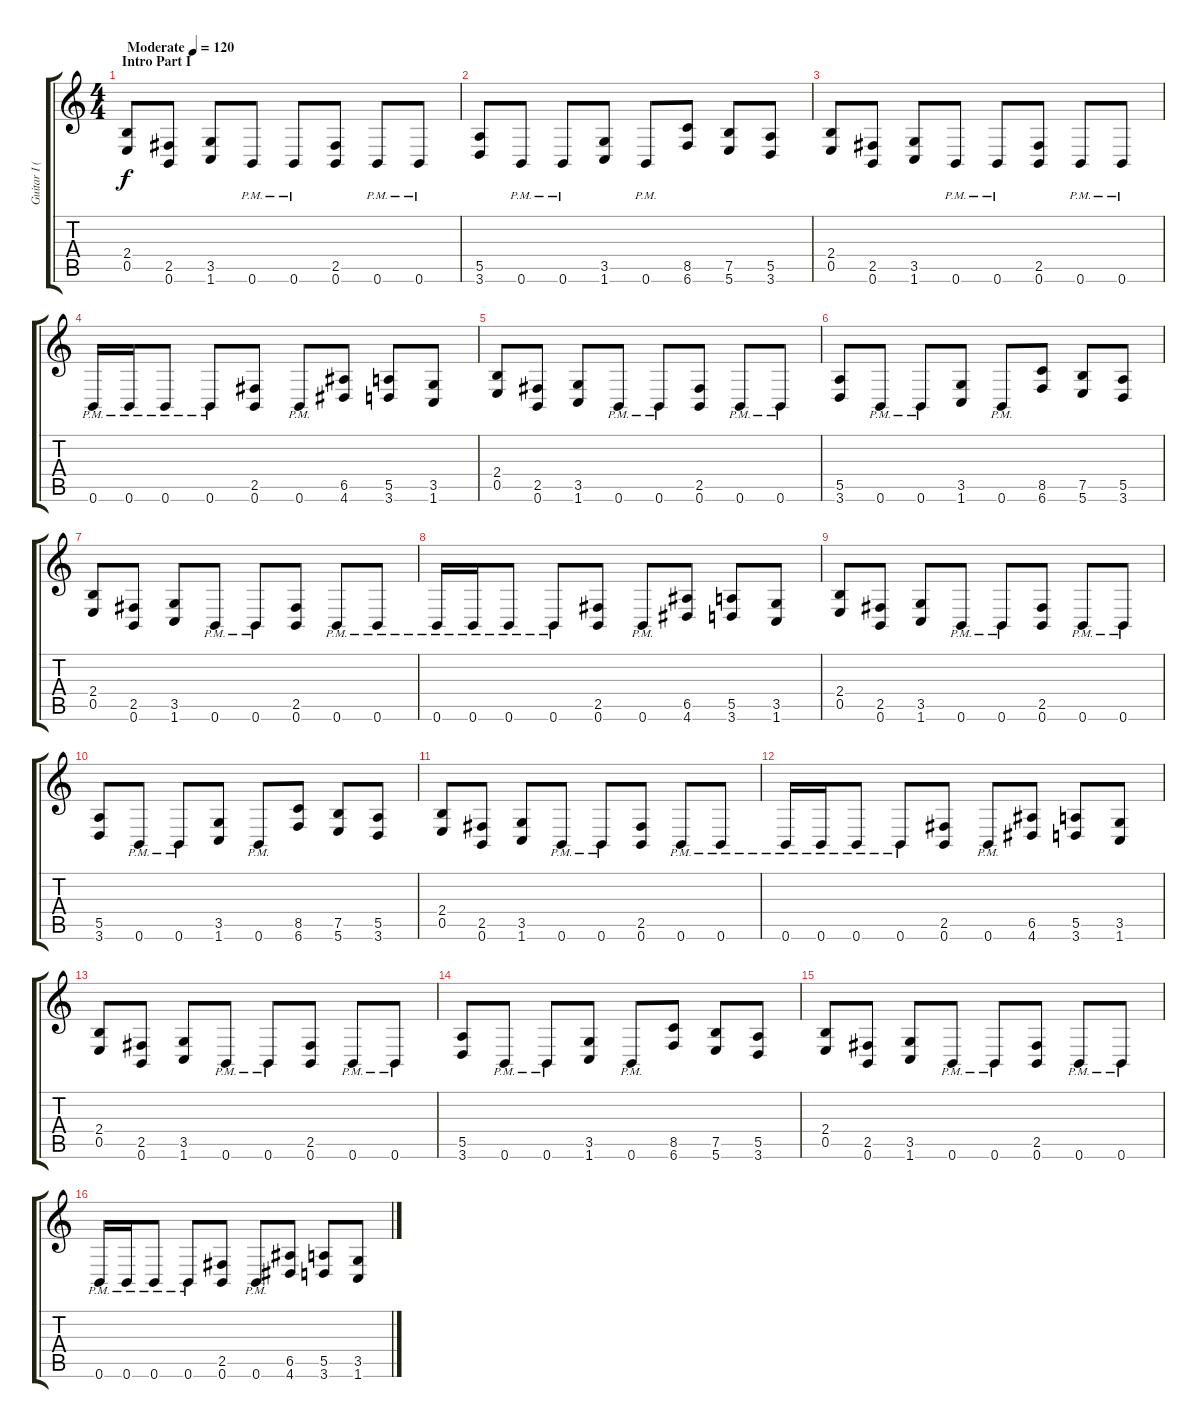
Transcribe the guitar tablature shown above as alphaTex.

\track ("Guitar I (Jean-Francois Dagenais)" "Guitar I (") {instrument distortionguitar}
\staff {score tabs}
\tuning (B3 Gb3 D3 A2 E2 B1) {hide}
\ts (4 4)
\section ("" "Intro Part I")
\tempo (120 "Moderate")
\clef g2
\ks c
(2.4 0.5).8{dy f instrument distortionguitar} (2.5 0.6).8 (3.5 1.6).8 0.6{pm}.8 0.6{pm}.8 (2.5 0.6).8 0.6{pm}.8 0.6{pm}.8 |
(5.5 3.6).8 0.6{pm}.8 0.6{pm}.8 (3.5 1.6).8 0.6{pm}.8 (8.5 6.6).8 (7.5 5.6).8 (5.5 3.6).8 |
(2.4 0.5).8 (2.5 0.6).8 (3.5 1.6).8 0.6{pm}.8 0.6{pm}.8 (2.5 0.6).8 0.6{pm}.8 0.6{pm}.8 |
0.6{pm}.16 0.6{pm}.16 0.6{pm}.8 0.6{pm}.8 (2.5 0.6).8 0.6{pm}.8 (6.5 4.6).8 (5.5 3.6).8 (3.5 1.6).8 |
(2.4 0.5).8 (2.5 0.6).8 (3.5 1.6).8 0.6{pm}.8 0.6{pm}.8 (2.5 0.6).8 0.6{pm}.8 0.6{pm}.8 |
(5.5 3.6).8 0.6{pm}.8 0.6{pm}.8 (3.5 1.6).8 0.6{pm}.8 (8.5 6.6).8 (7.5 5.6).8 (5.5 3.6).8 |
(2.4 0.5).8 (2.5 0.6).8 (3.5 1.6).8 0.6{pm}.8 0.6{pm}.8 (2.5 0.6).8 0.6{pm}.8 0.6{pm}.8 |
0.6{pm}.16 0.6{pm}.16 0.6{pm}.8 0.6{pm}.8 (2.5 0.6).8 0.6{pm}.8 (6.5 4.6).8 (5.5 3.6).8 (3.5 1.6).8 |
(2.4 0.5).8 (2.5 0.6).8 (3.5 1.6).8 0.6{pm}.8 0.6{pm}.8 (2.5 0.6).8 0.6{pm}.8 0.6{pm}.8 |
(5.5 3.6).8 0.6{pm}.8 0.6{pm}.8 (3.5 1.6).8 0.6{pm}.8 (8.5 6.6).8 (7.5 5.6).8 (5.5 3.6).8 |
(2.4 0.5).8 (2.5 0.6).8 (3.5 1.6).8 0.6{pm}.8 0.6{pm}.8 (2.5 0.6).8 0.6{pm}.8 0.6{pm}.8 |
0.6{pm}.16 0.6{pm}.16 0.6{pm}.8 0.6{pm}.8 (2.5 0.6).8 0.6{pm}.8 (6.5 4.6).8 (5.5 3.6).8 (3.5 1.6).8 |
(2.4 0.5).8 (2.5 0.6).8 (3.5 1.6).8 0.6{pm}.8 0.6{pm}.8 (2.5 0.6).8 0.6{pm}.8 0.6{pm}.8 |
(5.5 3.6).8 0.6{pm}.8 0.6{pm}.8 (3.5 1.6).8 0.6{pm}.8 (8.5 6.6).8 (7.5 5.6).8 (5.5 3.6).8 |
(2.4 0.5).8 (2.5 0.6).8 (3.5 1.6).8 0.6{pm}.8 0.6{pm}.8 (2.5 0.6).8 0.6{pm}.8 0.6{pm}.8 |
0.6{pm}.16 0.6{pm}.16 0.6{pm}.8 0.6{pm}.8 (2.5 0.6).8 0.6{pm}.8 (6.5 4.6).8 (5.5 3.6).8 (3.5 1.6).8
